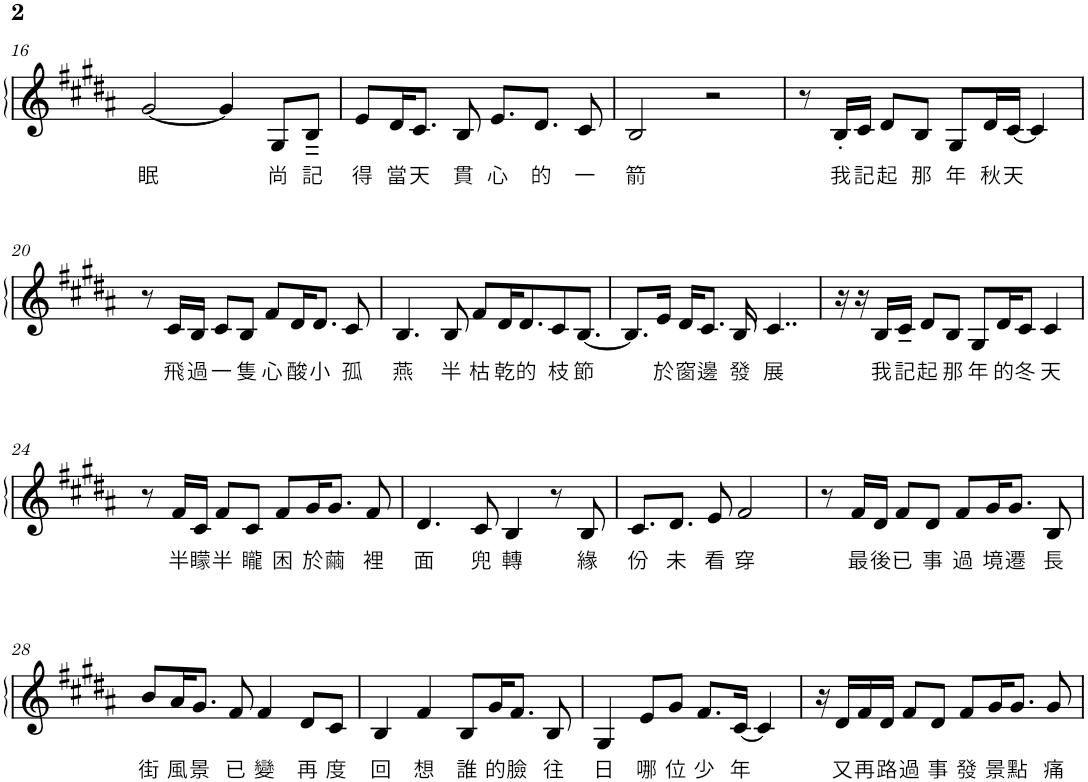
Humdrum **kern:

**kern	**text
*part1	*part1
*staff1	*staff1
*I"Piano	*
*I'Pno	*
!!LO:PB:g=z
*clefG2	*
*k[f#c#g#d#a#]	*
*M4/4	*
=16	=16
!	!LO:LY:b
[<2g#/	眠
4g#/]	.
!	!LO:LY:b
8G#/L	尚
!	!LO:LY:b
8B~~/J	記
=17	=17
!	!LO:LY:b
8e/L	得
!	!LO:LY:b
16d#/K	當
!	!LO:LY:b
8.c#/J	天
!	!LO:LY:b
8B/	貫
!	!LO:LY:b
8.e/L	心
!	!LO:LY:b
8.d#/J	的
!	!LO:LY:b
8c#/	一
=18	=18
!	!LO:LY:b
2B/	箭
2r	.
=19	=19
8r	.
!	!LO:LY:b
16B'/LL	我
!	!LO:LY:b
16c#/JJ	記
!	!LO:LY:b
8d#/L	起
!	!LO:LY:b
8B/J	那
!	!LO:LY:b
8G#/L	年
!	!LO:LY:b
16d#/L	秋
!	!LO:LY:b
[16c#/JJ	天
4c#/]	.
!!LO:LB:g=z
=20	=20
8r	.
!	!LO:LY:b
16c#/LL	飛
!	!LO:LY:b
16B/JJ	過
!	!LO:LY:b
8c#/L	一
!	!LO:LY:b
8B/J	隻
!	!LO:LY:b
8f#/L	心
!	!LO:LY:b
16d#/K	酸
!	!LO:LY:b
8.d#/J	小
!	!LO:LY:b
8c#/	孤
=21	=21
!	!LO:LY:b
4.B/	燕
!	!LO:LY:b
8B/	半
!	!LO:LY:b
8f#/L	枯
!	!LO:LY:b
16d#/K	乾
!	!LO:LY:b
8.d#/	的
!	!LO:LY:b
8c#/	枝
!	!LO:LY:b
[8.B/J	節
=22	=22
8.B/L]	.
!	!LO:LY:b
16e/Jk	於
!	!LO:LY:b
16d#/KL	窗
!	!LO:LY:b
8.c#/J	邊
!	!LO:LY:b
16B/	發
!	!LO:LY:b
4..c#/	展
=23	=23
16r	.
16r	.
!	!LO:LY:b
16B/LL	我
!	!LO:LY:b
16c#~/JJ	記
!	!LO:LY:b
8d#/L	起
!	!LO:LY:b
8B/J	那
!	!LO:LY:b
8G#/L	年
!	!LO:LY:b
16d#/K	的
!	!LO:LY:b
8c#/J	冬
!	!LO:LY:b
[8.c#/	天
!!LO:LB:g=z
=24	=24
8r	.
16c#/]	.
!	!LO:LY:b
16f#/LL	半
!	!LO:LY:b
16c#/JJ	矇
!	!LO:LY:b
8f#/L	半
!	!LO:LY:b
8c#/J	矓
!	!LO:LY:b
8f#/L	困
!	!LO:LY:b
16g#/K	於
!	!LO:LY:b
8.g#/J	繭
!	!LO:LY:b
8f#/	裡
=25	=25
!	!LO:LY:b
4.d#/	面
!	!LO:LY:b
8c#/	兜
!	!LO:LY:b
4B/	轉
8r	.
!	!LO:LY:b
8B/	緣
=26	=26
!	!LO:LY:b
8.c#/L	份
!	!LO:LY:b
8.d#/J	未
!	!LO:LY:b
8e/	看
!	!LO:LY:b
2f#/	穿
=27	=27
8r	.
!	!LO:LY:b
16f#/LL	最
!	!LO:LY:b
16d#/JJ	後
!	!LO:LY:b
8f#/L	已
!	!LO:LY:b
8d#/J	事
!	!LO:LY:b
8f#/L	過
!	!LO:LY:b
16g#/K	境
!	!LO:LY:b
8.g#/J	遷
!	!LO:LY:b
8B/	長
!!LO:LB:g=z
=28	=28
!	!LO:LY:b
8b/L	街
!	!LO:LY:b
16a#/K	風
!	!LO:LY:b
8.g#/J	景
!	!LO:LY:b
8f#/	已
!	!LO:LY:b
4f#/	變
!	!LO:LY:b
8d#/L	再
!	!LO:LY:b
8c#/J	度
=29	=29
!	!LO:LY:b
4B/	回
!	!LO:LY:b
4f#/	想
!	!LO:LY:b
8B/L	誰
!	!LO:LY:b
16g#/K	的
!	!LO:LY:b
8.f#/J	臉
!	!LO:LY:b
8B/	往
=30	=30
!	!LO:LY:b
4G#/	日
!	!LO:LY:b
8e/L	哪
!	!LO:LY:b
8g#/J	位
!	!LO:LY:b
8.f#/L	少
!	!LO:LY:b
[16c#/Jk	年
4c#/]	.
=31	=31
16r	.
!	!LO:LY:b
16d#/LL	又
!	!LO:LY:b
16f#/	再
!	!LO:LY:b
16d#/JJ	路
!	!LO:LY:b
8f#/L	過
!	!LO:LY:b
8d#/J	事
!	!LO:LY:b
8f#/L	發
!	!LO:LY:b
16g#/K	景
!	!LO:LY:b
8.g#/J	點
!	!LO:LY:b
8g#/	痛
=	=
*-	*-
